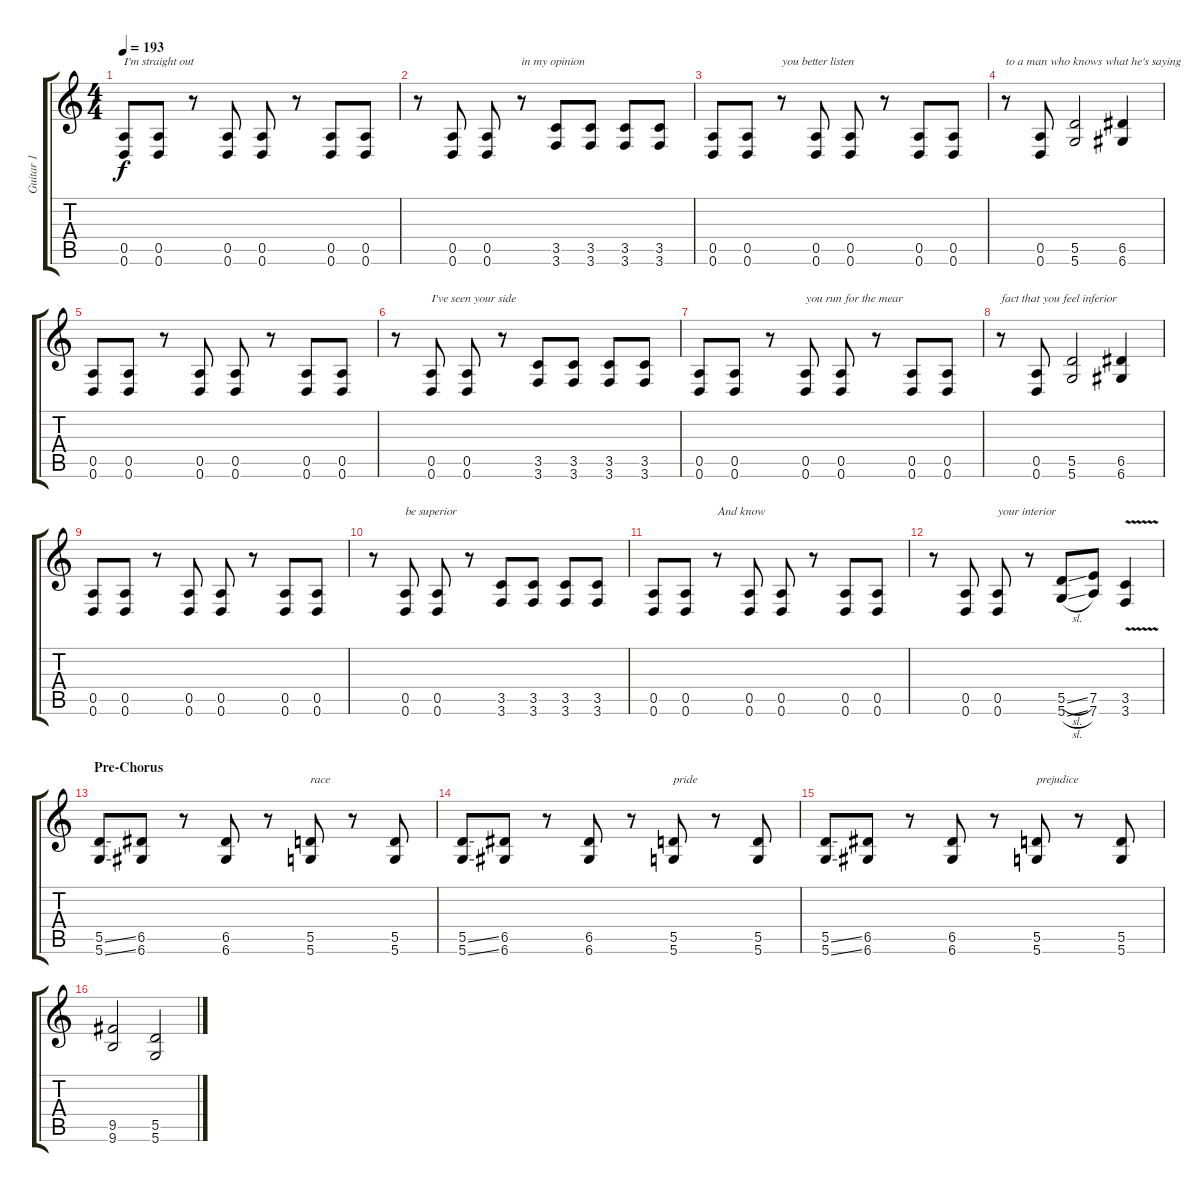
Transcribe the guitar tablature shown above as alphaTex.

\track ("Guitar 1" "Guitar 1") {instrument distortionguitar}
\staff {score tabs}
\tuning (E4 B3 G3 D3 A2 D2) {hide}
\ts (4 4)
\tempo 193
\clef g2
\ks c
(0.5 0.6).8{txt "I'm straight out" dy f} (0.5 0.6).8 r.8 (0.5 0.6).8 (0.5 0.6).8 r.8 (0.5 0.6).8 (0.5 0.6).8 |
r.8 (0.5 0.6).8 (0.5 0.6).8 r.8{txt "in my opinion"} (3.5 3.6).8 (3.5 3.6).8 (3.5 3.6).8 (3.5 3.6).8 |
(0.5 0.6).8 (0.5 0.6).8 r.8{txt "you better listen "} (0.5 0.6).8 (0.5 0.6).8 r.8 (0.5 0.6).8 (0.5 0.6).8 |
r.8{txt "to a man who knows what he's saying"} (0.5 0.6).8 (5.5 5.6).2 (6.5 6.6).4 |
(0.5 0.6).8 (0.5 0.6).8 r.8 (0.5 0.6).8 (0.5 0.6).8 r.8 (0.5 0.6).8 (0.5 0.6).8 |
r.8 (0.5 0.6).8{txt "I've seen your side"} (0.5 0.6).8 r.8 (3.5 3.6).8 (3.5 3.6).8 (3.5 3.6).8 (3.5 3.6).8 |
(0.5 0.6).8 (0.5 0.6).8 r.8 (0.5 0.6).8{txt "you run for the mear "} (0.5 0.6).8 r.8 (0.5 0.6).8 (0.5 0.6).8 |
r.8{txt "fact that you feel inferior"} (0.5 0.6).8 (5.5 5.6).2 (6.5 6.6).4 |
(0.5 0.6).8 (0.5 0.6).8 r.8 (0.5 0.6).8 (0.5 0.6).8 r.8 (0.5 0.6).8 (0.5 0.6).8 |
r.8 (0.5 0.6).8{txt "be superior"} (0.5 0.6).8 r.8 (3.5 3.6).8 (3.5 3.6).8 (3.5 3.6).8 (3.5 3.6).8 |
(0.5 0.6).8 (0.5 0.6).8 r.8{txt "And know"} (0.5 0.6).8 (0.5 0.6).8 r.8 (0.5 0.6).8 (0.5 0.6).8 |
r.8 (0.5 0.6).8 (0.5 0.6).8{txt "your interior"} r.8 (5.5{sl} 5.6{sl}).8 (7.5 7.6).8 (3.5 3.6{v}).4 |
\section ("" "Pre-Chorus")
(5.5{ss} 5.6{ss}).8 (6.5 6.6).8 r.8 (6.5 6.6).8 r.8 (5.5 5.6).8{txt "race"} r.8 (5.5 5.6).8 |
(5.5{ss} 5.6{ss}).8 (6.5 6.6).8 r.8 (6.5 6.6).8 r.8 (5.5 5.6).8{txt "pride"} r.8 (5.5 5.6).8 |
(5.5{ss} 5.6{ss}).8 (6.5 6.6).8 r.8 (6.5 6.6).8 r.8 (5.5 5.6).8{txt "prejudice"} r.8 (5.5 5.6).8 |
(9.5 9.6).2 (5.5 5.6).2
